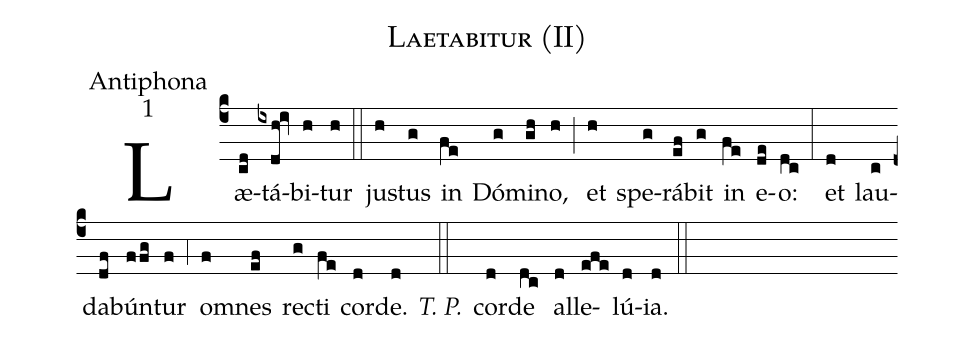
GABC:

name:Laetabitur (II);
office-part:Antiphona;
mode:1;
%%
(c4) Læ(cd)tá(ixdh!iv)bi(h)tur(h) (::)
ju(h)stus(g) in(fe) Dó(g)mi(gh)no,(h) (;) et(h) spe(g)rá(ef)bit(g) in(fe) e(de)o:(dc) (:)
et(d) lau(c)da(df)bún(ffg)tur(f) (,4) o(f)mnes(ef) re(g)cti(fe) cor(d)de.(d) <i>T. P.</i>(::) cor(d)de(dc) al(d)le(efe)lú(d)ia.(d) (::)
